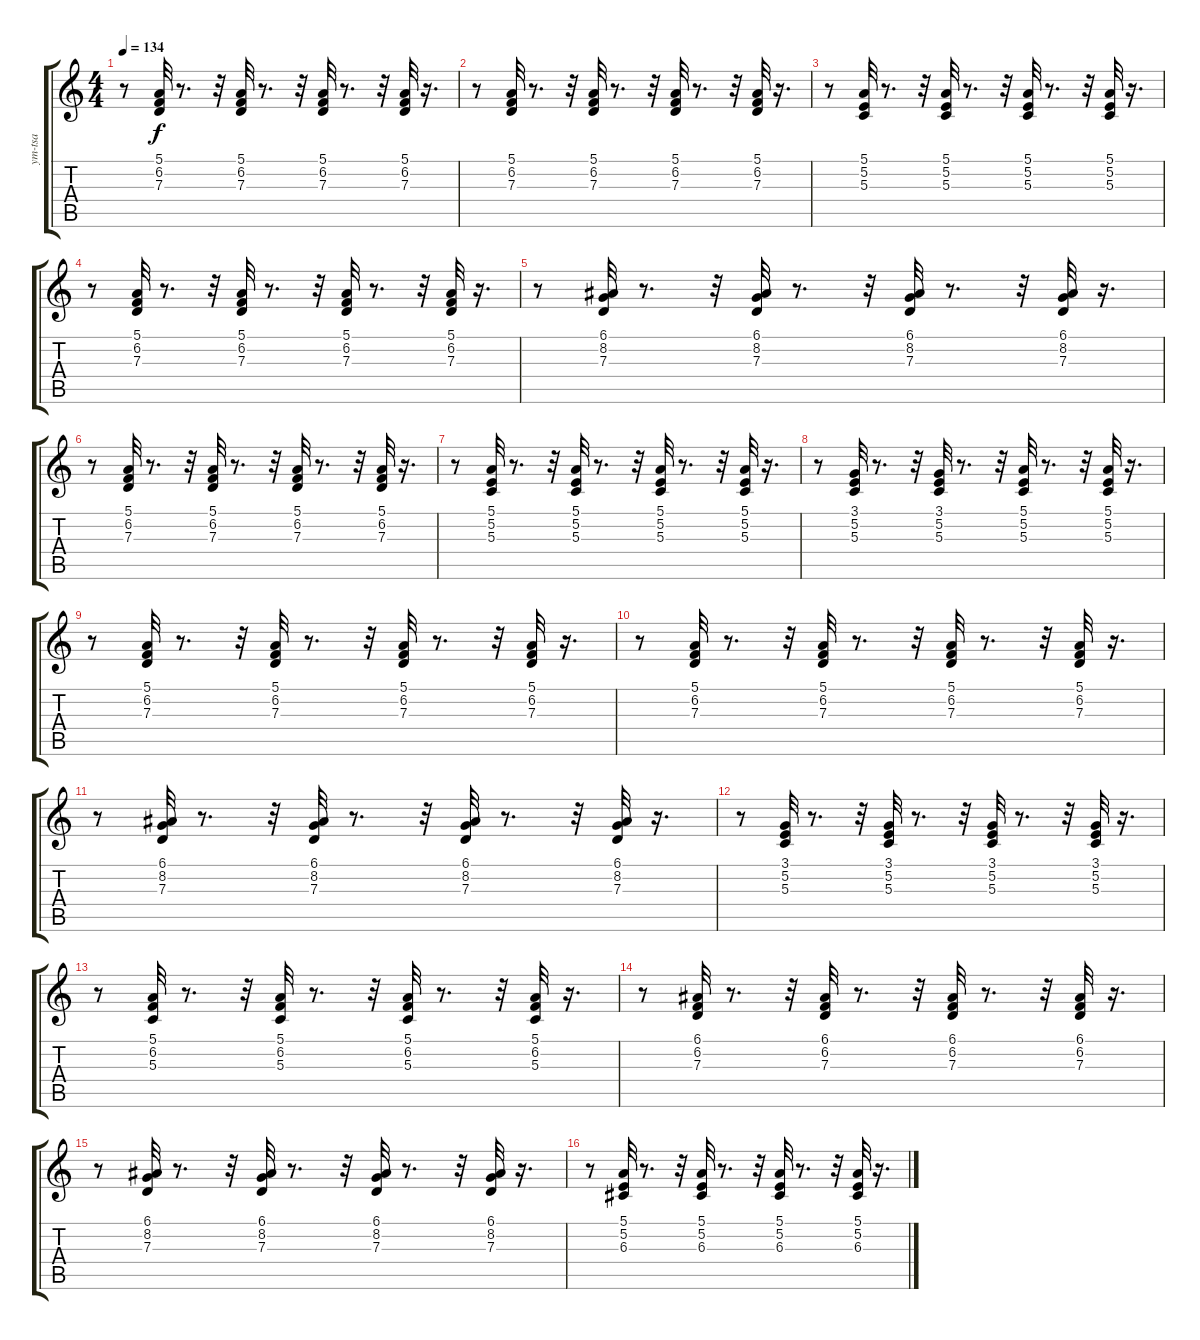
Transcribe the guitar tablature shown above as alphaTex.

\track ("ym-tsa" "ym-tsa") {instrument pad1newage}
\staff {score tabs}
\tuning (E4 B3 G3 D3 A2 E2) {hide}
\ts (4 4)
\tempo 134
\clef g2
\ks c
r.8{dy f} (5.1 6.2 7.3).32 r.8{d} r.32 (5.1 6.2 7.3).32 r.8{d} r.32 (5.1 6.2 7.3).32 r.8{d} r.32 (5.1 6.2 7.3).32 r.16{d} |
r.8 (5.1 6.2 7.3).32 r.8{d} r.32 (5.1 6.2 7.3).32 r.8{d} r.32 (5.1 6.2 7.3).32 r.8{d} r.32 (5.1 6.2 7.3).32 r.16{d} |
r.8 (5.1 5.2 5.3).32 r.8{d} r.32 (5.1 5.2 5.3).32 r.8{d} r.32 (5.1 5.2 5.3).32 r.8{d} r.32 (5.1 5.2 5.3).32 r.16{d} |
r.8 (5.1 6.2 7.3).32 r.8{d} r.32 (5.1 6.2 7.3).32 r.8{d} r.32 (5.1 6.2 7.3).32 r.8{d} r.32 (5.1 6.2 7.3).32 r.16{d} |
r.8 (6.1 8.2 7.3).32 r.8{d} r.32 (6.1 8.2 7.3).32 r.8{d} r.32 (6.1 8.2 7.3).32 r.8{d} r.32 (6.1 8.2 7.3).32 r.16{d} |
r.8 (5.1 6.2 7.3).32 r.8{d} r.32 (5.1 6.2 7.3).32 r.8{d} r.32 (5.1 6.2 7.3).32 r.8{d} r.32 (5.1 6.2 7.3).32 r.16{d} |
r.8 (5.1 5.2 5.3).32 r.8{d} r.32 (5.1 5.2 5.3).32 r.8{d} r.32 (5.1 5.2 5.3).32 r.8{d} r.32 (5.1 5.2 5.3).32 r.16{d} |
r.8 (3.1 5.2 5.3).32 r.8{d} r.32 (3.1 5.2 5.3).32 r.8{d} r.32 (5.1 5.2 5.3).32 r.8{d} r.32 (5.1 5.2 5.3).32 r.16{d} |
r.8 (5.1 6.2 7.3).32 r.8{d} r.32 (5.1 6.2 7.3).32 r.8{d} r.32 (5.1 6.2 7.3).32 r.8{d} r.32 (5.1 6.2 7.3).32 r.16{d} |
r.8 (5.1 6.2 7.3).32 r.8{d} r.32 (5.1 6.2 7.3).32 r.8{d} r.32 (5.1 6.2 7.3).32 r.8{d} r.32 (5.1 6.2 7.3).32 r.16{d} |
r.8 (6.1 8.2 7.3).32 r.8{d} r.32 (6.1 8.2 7.3).32 r.8{d} r.32 (6.1 8.2 7.3).32 r.8{d} r.32 (6.1 8.2 7.3).32 r.16{d} |
r.8 (3.1 5.2 5.3).32 r.8{d} r.32 (3.1 5.2 5.3).32 r.8{d} r.32 (3.1 5.2 5.3).32 r.8{d} r.32 (3.1 5.2 5.3).32 r.16{d} |
r.8 (5.1 6.2 5.3).32 r.8{d} r.32 (5.1 6.2 5.3).32 r.8{d} r.32 (5.1 6.2 5.3).32 r.8{d} r.32 (5.1 6.2 5.3).32 r.16{d} |
r.8 (6.1 6.2 7.3).32 r.8{d} r.32 (6.1 6.2 7.3).32 r.8{d} r.32 (6.1 6.2 7.3).32 r.8{d} r.32 (6.1 6.2 7.3).32 r.16{d} |
r.8 (6.1 8.2 7.3).32 r.8{d} r.32 (6.1 8.2 7.3).32 r.8{d} r.32 (6.1 8.2 7.3).32 r.8{d} r.32 (6.1 8.2 7.3).32 r.16{d} |
r.8 (5.1 5.2 6.3).32 r.8{d} r.32 (5.1 5.2 6.3).32 r.8{d} r.32 (5.1 5.2 6.3).32 r.8{d} r.32 (5.1 5.2 6.3).32 r.16{d}
